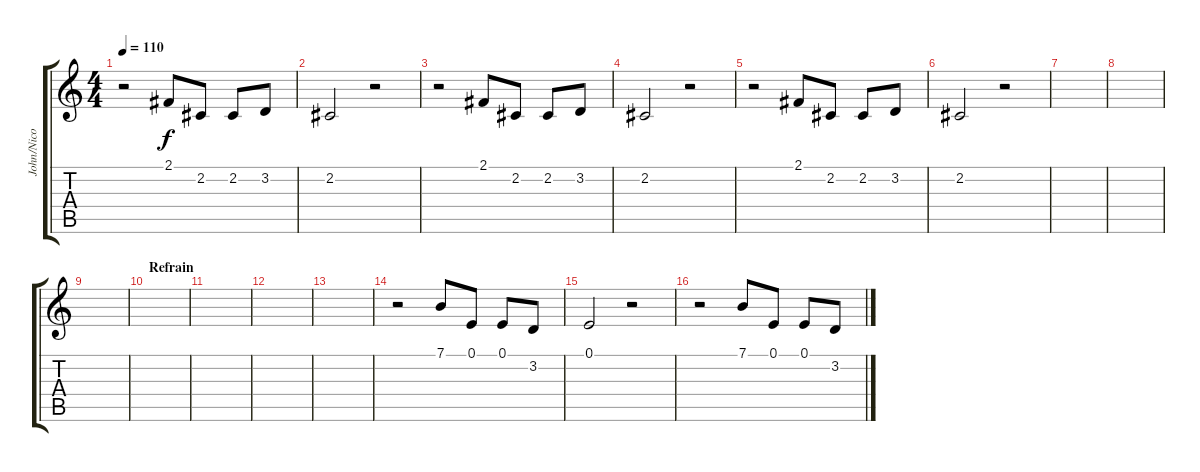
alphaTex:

\track ("John/Nico" "John/Nico") {instrument cello}
\staff {score tabs}
\tuning (E4 B3 G3 D3 A2 E2) {hide}
\ts (4 4)
\tempo 110
\clef g2
\ks c
r.2{dy f} 2.1.8 2.2.8 2.2.8 3.2.8 |
2.2.2 r.2 |
r.2 2.1.8 2.2.8 2.2.8 3.2.8 |
2.2.2 r.2 |
r.2 2.1.8 2.2.8 2.2.8 3.2.8 |
2.2.2 r.2 |
|
|
|
\section ("" "Refrain")
|
|
|
|
r.2 7.1.8 0.1.8 0.1.8 3.2.8 |
0.1.2 r.2 |
r.2 7.1.8 0.1.8 0.1.8 3.2.8
